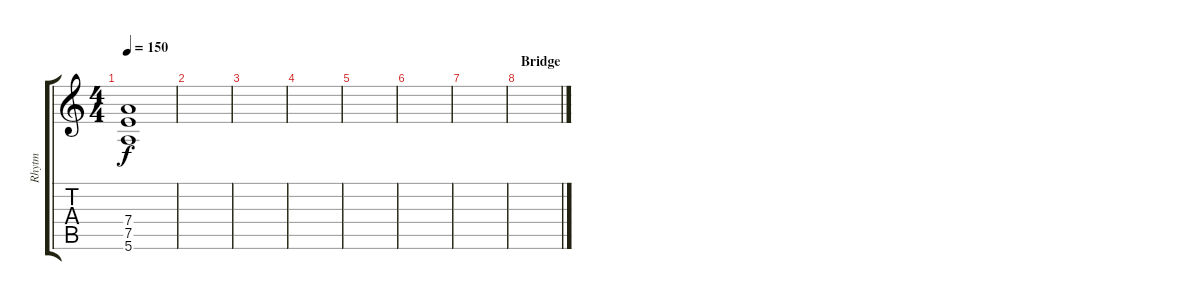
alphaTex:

\track ("Rhytm " "Rhytm ") {instrument overdrivenguitar}
\staff {score tabs}
\tuning (E4 B3 G3 D3 A2 E2) {hide}
\ts (4 4)
\tempo 150
\clef g2
\ks c
(7.4{t} 7.5{t} 5.6{t}).1{dy f} |
|
|
|
|
|
|
\section ("" "Bridge")
